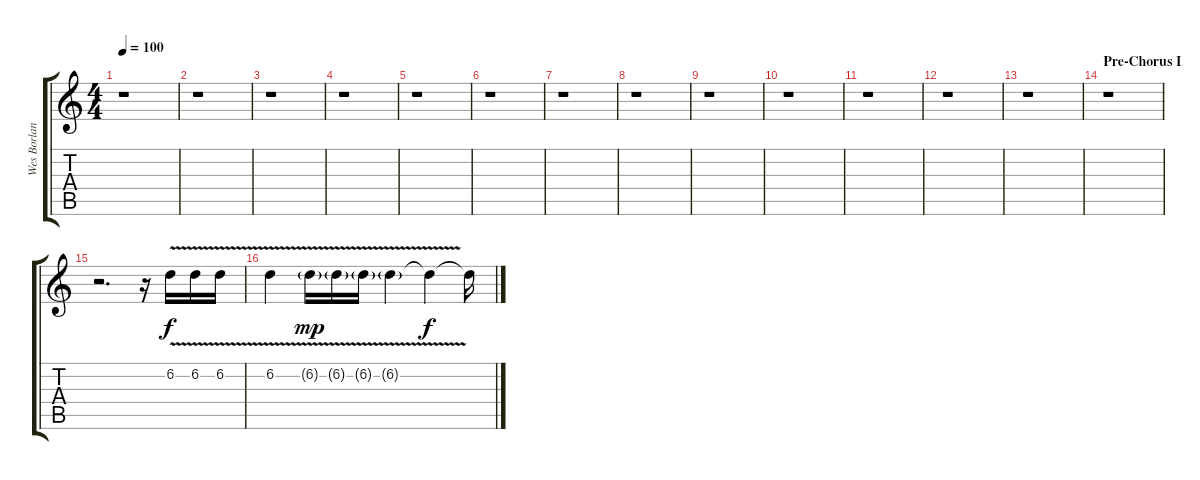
\track ("Wes Borland - Delay" "Wes Borlan") {instrument overdrivenguitar}
\staff {score tabs}
\tuning (Db4 Ab3 E3 B2 Gb2 B1) {hide}
\ts (4 4)
\tempo 100
\clef g2
\ks c
r.1{dy f} |
r.1 |
r.1 |
r.1 |
r.1 |
r.1 |
r.1 |
r.1 |
r.1 |
r.1 |
r.1 |
r.1 |
r.1 |
\section ("" "Pre-Chorus I")
r.1 |
r.2{d} r.16 6.2{v}.16 6.2{v}.16 6.2{v}.16 |
6.2{v}.4 6.2{v g}.16{dy mp} 6.2{v g}.16 6.2{v g}.16 6.2{v g}.4 6.2{t}.4{dy f} 6.2{t}.16
